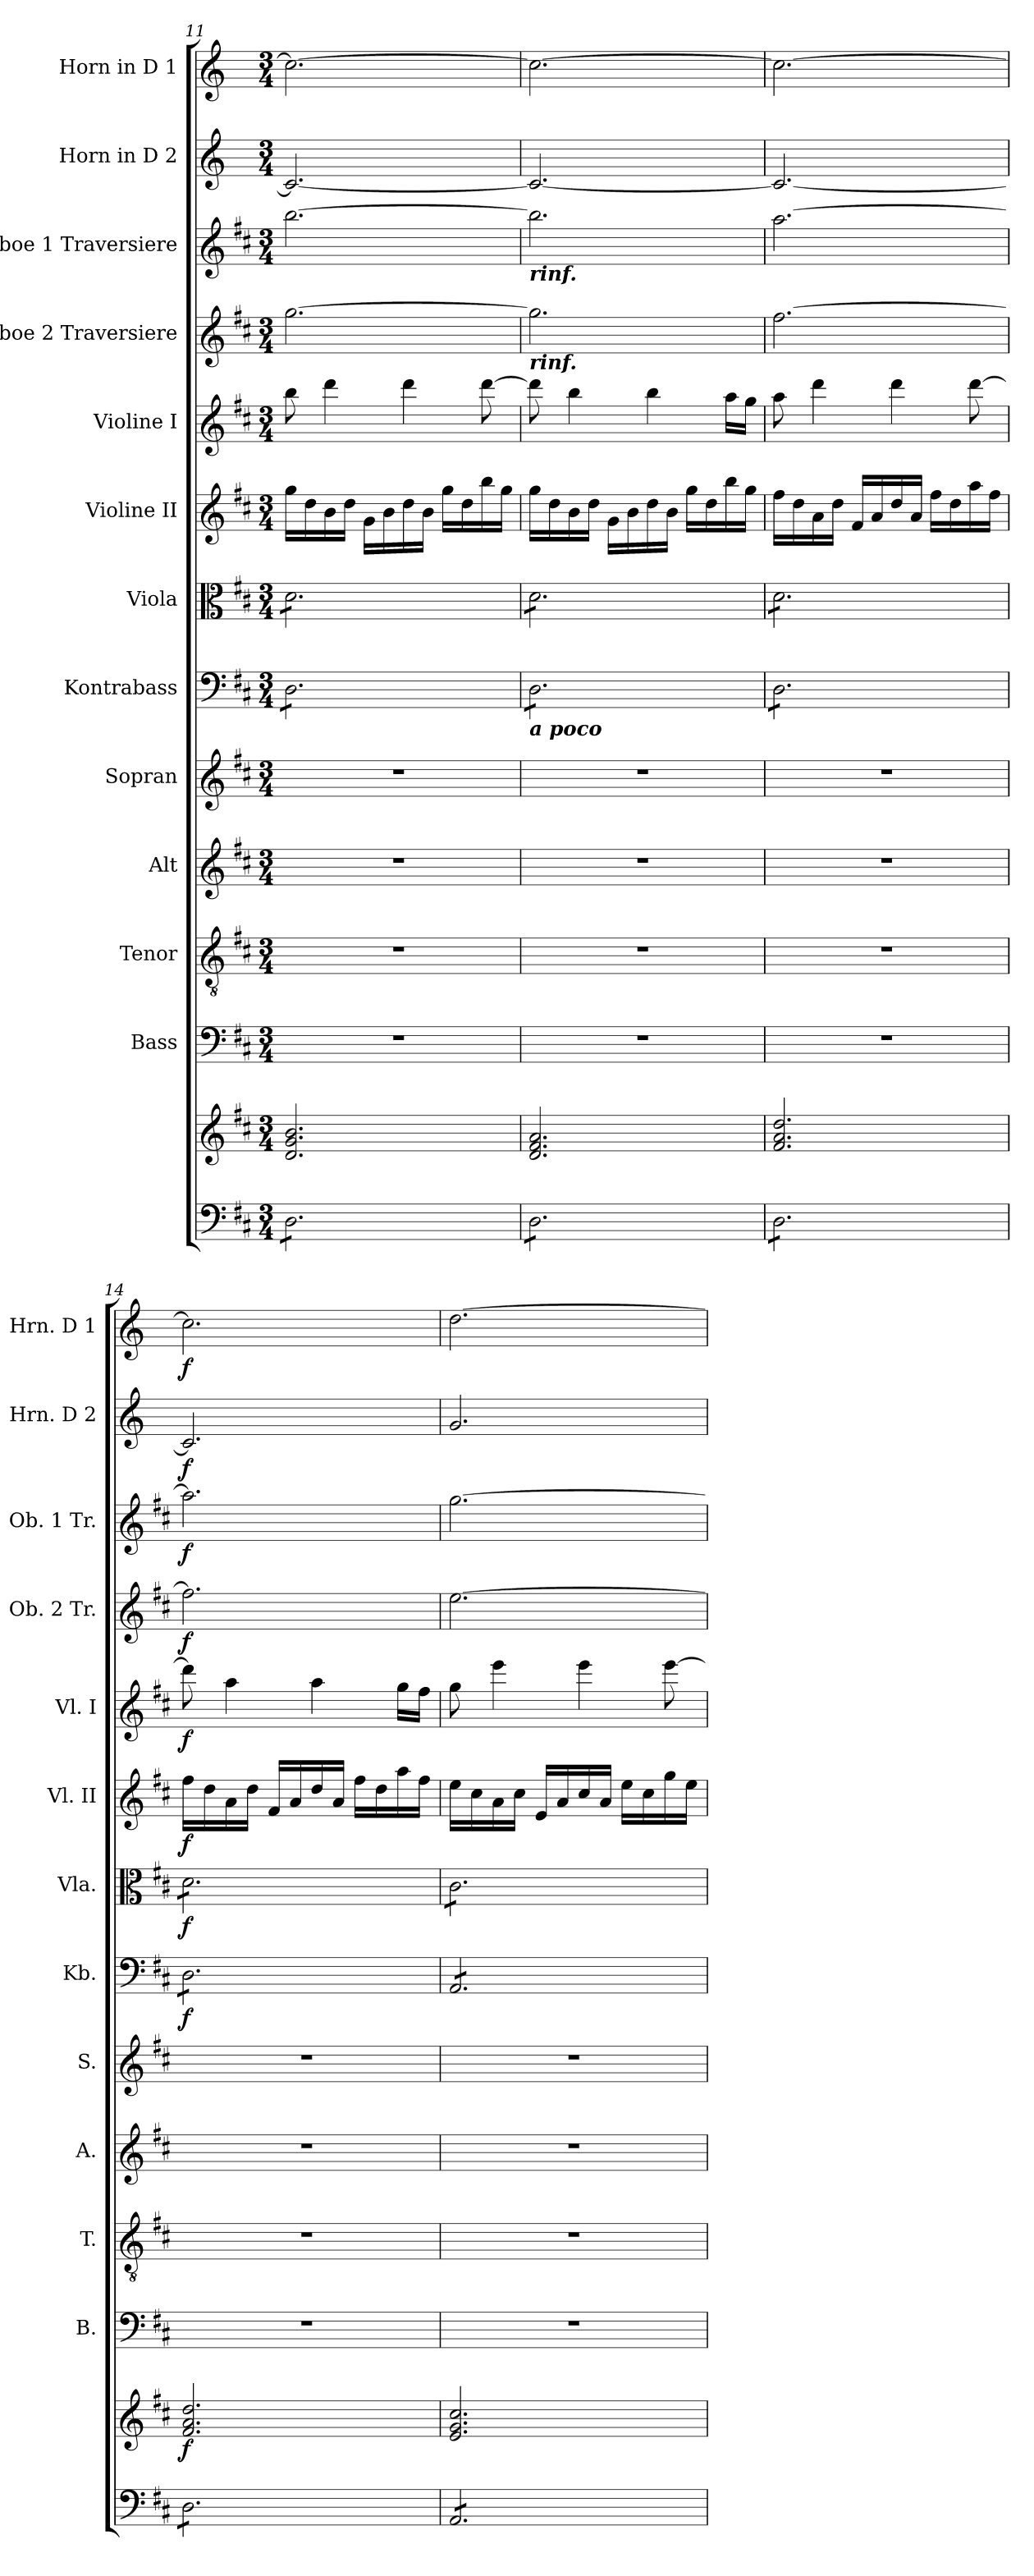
**kern	**kern	**dynam	**kern	**kern	**kern	**kern	**kern	**dynam	**kern	**dynam	**kern	**dynam	**kern	**dynam	**kern	**dynam	**kern	**dynam	**kern	**dynam	**kern	**dynam
*part13	*part13	*part13	*part12	*part11	*part10	*part9	*part8	*part8	*part7	*part7	*part6	*part6	*part5	*part5	*part4	*part4	*part3	*part3	*part2	*part2	*part1	*part1
*staff14	*staff13	*staff13/14	*staff12	*staff11	*staff10	*staff9	*staff8	*staff8	*staff7	*staff7	*staff6	*staff6	*staff5	*staff5	*staff4	*staff4	*staff3	*staff3	*staff2	*staff2	*staff1	*staff1
*	*	*	*I"Bass	*I"Tenor	*I"Alt	*I"Sopran	*I"Kontrabass	*	*I"Viola	*	*I"Violine II	*	*I"Violine I	*	*I"Oboe 2 Traversiere	*	*I"Oboe 1 Traversiere	*	*I"Horn in D 2	*	*I"Horn in D 1	*
*	*	*	*I'B.	*I'T.	*I'A.	*I'S.	*I'Kb.	*	*I'Vla.	*	*I'Vl. II	*	*I'Vl. I	*	*I'Ob. 2 Tr.	*	*I'Ob. 1 Tr.	*	*I'Hrn. D 2	*	*I'Hrn. D 1	*
!!LO:PB:g=z
*clefF4	*clefG2	*	*clefF4	*clefGv2	*clefG2	*clefG2	*clefF4	*	*clefC3	*	*clefG2	*	*clefG2	*	*clefG2	*	*clefG2	*	*clefG2	*	*clefG2	*
*	*	*	*	*	*	*	*ITrd7c12	*	*	*	*	*	*	*	*	*	*	*	*ITrd6c10	*	*ITrd6c10	*
*k[f#c#]	*k[f#c#]	*	*k[f#c#]	*k[f#c#]	*k[f#c#]	*k[f#c#]	*k[f#c#]	*	*k[f#c#]	*	*k[f#c#]	*	*k[f#c#]	*	*k[f#c#]	*	*k[f#c#]	*	*k[f#c#]	*	*k[f#c#]	*
*D:	*D:	*	*D:	*D:	*D:	*D:	*D:	*	*D:	*	*D:	*	*D:	*	*D:	*	*D:	*	*D:	*	*D:	*
*M3/4	*M3/4	*	*M3/4	*M3/4	*M3/4	*M3/4	*M3/4	*	*M3/4	*	*M3/4	*	*M3/4	*	*M3/4	*	*M3/4	*	*M3/4	*	*M3/4	*
=11	=11	=11	=11	=11	=11	=11	=11	=11	=11	=11	=11	=11	=11	=11	=11	=11	=11	=11	=11	=11	=11	=11
*tremolo	*	*	*	*	*	*	*	*	*	*	*	*	*	*	*	*	*	*	*	*	*	*
*	*	*	*	*	*	*	*tremolo	*	*	*	*	*	*	*	*	*	*	*	*	*	*	*
*	*	*	*	*	*	*	*	*	*tremolo	*	*	*	*	*	*	*	*	*	*	*	*	*
8D\L	2.d/ 2.g/ 2.b/	.	2.r	2.r	2.r	2.r	8DD\L	.	8d\L	.	16gg\LL	.	8bb\	.	[2.gg\	.	[2.bb\	.	2.D/_	.	2.d\_	.
.	.	.	.	.	.	.	.	.	.	.	16dd\	.	.	.	.	.	.	.	.	.	.	.
8D\	.	.	.	.	.	.	8DD\	.	8d\	.	16b\	.	4ddd\	.	.	.	.	.	.	.	.	.
.	.	.	.	.	.	.	.	.	.	.	16dd\JJ	.	.	.	.	.	.	.	.	.	.	.
8D\	.	.	.	.	.	.	8DD\	.	8d\	.	16g\LL	.	.	.	.	.	.	.	.	.	.	.
.	.	.	.	.	.	.	.	.	.	.	16b\	.	.	.	.	.	.	.	.	.	.	.
8D\	.	.	.	.	.	.	8DD\	.	8d\	.	16dd\	.	4ddd\	.	.	.	.	.	.	.	.	.
.	.	.	.	.	.	.	.	.	.	.	16b\JJ	.	.	.	.	.	.	.	.	.	.	.
8D\	.	.	.	.	.	.	8DD\	.	8d\	.	16gg\LL	.	.	.	.	.	.	.	.	.	.	.
.	.	.	.	.	.	.	.	.	.	.	16dd\	.	.	.	.	.	.	.	.	.	.	.
8D\J	.	.	.	.	.	.	8DD\J	.	8d\J	.	16bb\	.	[8ddd\	.	.	.	.	.	.	.	.	.
.	.	.	.	.	.	.	.	.	.	.	16gg\JJ	.	.	.	.	.	.	.	.	.	.	.
=12	=12	=12	=12	=12	=12	=12	=12	=12	=12	=12	=12	=12	=12	=12	=12	=12	=12	=12	=12	=12	=12	=12
!	!	!	!	!	!	!	!	!	!	!	!	!	!	!	!	!	!LO:TX:b:Bi:t=rinf.	!	!	!	!	!
!	!	!	!	!	!	!	!	!	!	!	!	!	!	!	!LO:TX:b:Bi:t=rinf.	!	!	!	!	!	!	!
!	!	!	!	!	!	!	!LO:TX:b:Bi:t=a poco	!	!	!	!	!	!	!	!	!	!	!	!	!	!	!
8D\L	2.d/ 2.f#/ 2.a/	.	2.r	2.r	2.r	2.r	8DD\L	.	8d\L	.	16gg\LL	.	8ddd\]	.	2.gg\]	.	2.bb\]	.	2.D/_	.	2.d\_	.
.	.	.	.	.	.	.	.	.	.	.	16dd\	.	.	.	.	.	.	.	.	.	.	.
8D\	.	.	.	.	.	.	8DD\	.	8d\	.	16b\	.	4bb\	.	.	.	.	.	.	.	.	.
.	.	.	.	.	.	.	.	.	.	.	16dd\JJ	.	.	.	.	.	.	.	.	.	.	.
8D\	.	.	.	.	.	.	8DD\	.	8d\	.	16g\LL	.	.	.	.	.	.	.	.	.	.	.
.	.	.	.	.	.	.	.	.	.	.	16b\	.	.	.	.	.	.	.	.	.	.	.
8D\	.	.	.	.	.	.	8DD\	.	8d\	.	16dd\	.	4bb\	.	.	.	.	.	.	.	.	.
.	.	.	.	.	.	.	.	.	.	.	16b\JJ	.	.	.	.	.	.	.	.	.	.	.
8D\	.	.	.	.	.	.	8DD\	.	8d\	.	16gg\LL	.	.	.	.	.	.	.	.	.	.	.
.	.	.	.	.	.	.	.	.	.	.	16dd\	.	.	.	.	.	.	.	.	.	.	.
8D\J	.	.	.	.	.	.	8DD\J	.	8d\J	.	16bb\	.	16aa\LL	.	.	.	.	.	.	.	.	.
.	.	.	.	.	.	.	.	.	.	.	16gg\JJ	.	16gg\JJ	.	.	.	.	.	.	.	.	.
=13	=13	=13	=13	=13	=13	=13	=13	=13	=13	=13	=13	=13	=13	=13	=13	=13	=13	=13	=13	=13	=13	=13
8D\L	2.f#/ 2.a/ 2.dd/	.	2.r	2.r	2.r	2.r	8DD\L	.	8d\L	.	16ff#\LL	.	8aa\	.	[2.ff#\	.	[2.aa\	.	2.D/_	.	2.d\_	.
.	.	.	.	.	.	.	.	.	.	.	16dd\	.	.	.	.	.	.	.	.	.	.	.
8D\	.	.	.	.	.	.	8DD\	.	8d\	.	16a\	.	4ddd\	.	.	.	.	.	.	.	.	.
.	.	.	.	.	.	.	.	.	.	.	16dd\JJ	.	.	.	.	.	.	.	.	.	.	.
8D\	.	.	.	.	.	.	8DD\	.	8d\	.	16f#/LL	.	.	.	.	.	.	.	.	.	.	.
.	.	.	.	.	.	.	.	.	.	.	16a/	.	.	.	.	.	.	.	.	.	.	.
8D\	.	.	.	.	.	.	8DD\	.	8d\	.	16dd/	.	4ddd\	.	.	.	.	.	.	.	.	.
.	.	.	.	.	.	.	.	.	.	.	16a/JJ	.	.	.	.	.	.	.	.	.	.	.
8D\	.	.	.	.	.	.	8DD\	.	8d\	.	16ff#\LL	.	.	.	.	.	.	.	.	.	.	.
.	.	.	.	.	.	.	.	.	.	.	16dd\	.	.	.	.	.	.	.	.	.	.	.
8D\J	.	.	.	.	.	.	8DD\J	.	8d\J	.	16aa\	.	[8ddd\	.	.	.	.	.	.	.	.	.
.	.	.	.	.	.	.	.	.	.	.	16ff#\JJ	.	.	.	.	.	.	.	.	.	.	.
=14	=14	=14	=14	=14	=14	=14	=14	=14	=14	=14	=14	=14	=14	=14	=14	=14	=14	=14	=14	=14	=14	=14
!	!	!LO:DY:b	!	!	!	!	!	!LO:DY:b	!	!LO:DY:b	!	!LO:DY:b	!	!LO:DY:b	!	!LO:DY:b	!	!LO:DY:b	!	!LO:DY:b	!	!LO:DY:b
8D\L	2.f#/ 2.a/ 2.dd/	f	2.r	2.r	2.r	2.r	8DD\L	f	8d\L	f	16ff#\LL	f	8ddd\]	f	2.ff#\]	f	2.aa\]	f	2.D/]	f	2.d\]	f
.	.	.	.	.	.	.	.	.	.	.	16dd\	.	.	.	.	.	.	.	.	.	.	.
8D\	.	.	.	.	.	.	8DD\	.	8d\	.	16a\	.	4aa\	.	.	.	.	.	.	.	.	.
.	.	.	.	.	.	.	.	.	.	.	16dd\JJ	.	.	.	.	.	.	.	.	.	.	.
8D\	.	.	.	.	.	.	8DD\	.	8d\	.	16f#/LL	.	.	.	.	.	.	.	.	.	.	.
.	.	.	.	.	.	.	.	.	.	.	16a/	.	.	.	.	.	.	.	.	.	.	.
8D\	.	.	.	.	.	.	8DD\	.	8d\	.	16dd/	.	4aa\	.	.	.	.	.	.	.	.	.
.	.	.	.	.	.	.	.	.	.	.	16a/JJ	.	.	.	.	.	.	.	.	.	.	.
8D\	.	.	.	.	.	.	8DD\	.	8d\	.	16ff#\LL	.	.	.	.	.	.	.	.	.	.	.
.	.	.	.	.	.	.	.	.	.	.	16dd\	.	.	.	.	.	.	.	.	.	.	.
8D\J	.	.	.	.	.	.	8DD\J	.	8d\J	.	16aa\	.	16gg\LL	.	.	.	.	.	.	.	.	.
.	.	.	.	.	.	.	.	.	.	.	16ff#\JJ	.	16ff#\JJ	.	.	.	.	.	.	.	.	.
!!LO:PB:g=z
=15	=15	=15	=15	=15	=15	=15	=15	=15	=15	=15	=15	=15	=15	=15	=15	=15	=15	=15	=15	=15	=15	=15
8AA/L	2.e/ 2.g/ 2.cc#/	.	2.r	2.r	2.r	2.r	8AAA/L	.	8c#\L	.	16ee\LL	.	8gg\	.	[2.ee\	.	[2.gg\	.	2.A/	.	[2.e\	.
.	.	.	.	.	.	.	.	.	.	.	16cc#\	.	.	.	.	.	.	.	.	.	.	.
8AA/	.	.	.	.	.	.	8AAA/	.	8c#\	.	16a\	.	4eee\	.	.	.	.	.	.	.	.	.
.	.	.	.	.	.	.	.	.	.	.	16cc#\JJ	.	.	.	.	.	.	.	.	.	.	.
8AA/	.	.	.	.	.	.	8AAA/	.	8c#\	.	16e/LL	.	.	.	.	.	.	.	.	.	.	.
.	.	.	.	.	.	.	.	.	.	.	16a/	.	.	.	.	.	.	.	.	.	.	.
8AA/	.	.	.	.	.	.	8AAA/	.	8c#\	.	16cc#/	.	4eee\	.	.	.	.	.	.	.	.	.
.	.	.	.	.	.	.	.	.	.	.	16a/JJ	.	.	.	.	.	.	.	.	.	.	.
8AA/	.	.	.	.	.	.	8AAA/	.	8c#\	.	16ee\LL	.	.	.	.	.	.	.	.	.	.	.
.	.	.	.	.	.	.	.	.	.	.	16cc#\	.	.	.	.	.	.	.	.	.	.	.
8AA/J	.	.	.	.	.	.	8AAA/J	.	8c#\J	.	16gg\	.	[8eee\	.	.	.	.	.	.	.	.	.
*	*	*	*	*	*	*	*	*	*Xtremolo	*	*	*	*	*	*	*	*	*	*	*	*	*
*	*	*	*	*	*	*	*Xtremolo	*	*	*	*	*	*	*	*	*	*	*	*	*	*	*
*Xtremolo	*	*	*	*	*	*	*	*	*	*	*	*	*	*	*	*	*	*	*	*	*	*
.	.	.	.	.	.	.	.	.	.	.	16ee\JJ	.	.	.	.	.	.	.	.	.	.	.
=	=	=	=	=	=	=	=	=	=	=	=	=	=	=	=	=	=	=	=	=	=	=
*-	*-	*-	*-	*-	*-	*-	*-	*-	*-	*-	*-	*-	*-	*-	*-	*-	*-	*-	*-	*-	*-	*-
